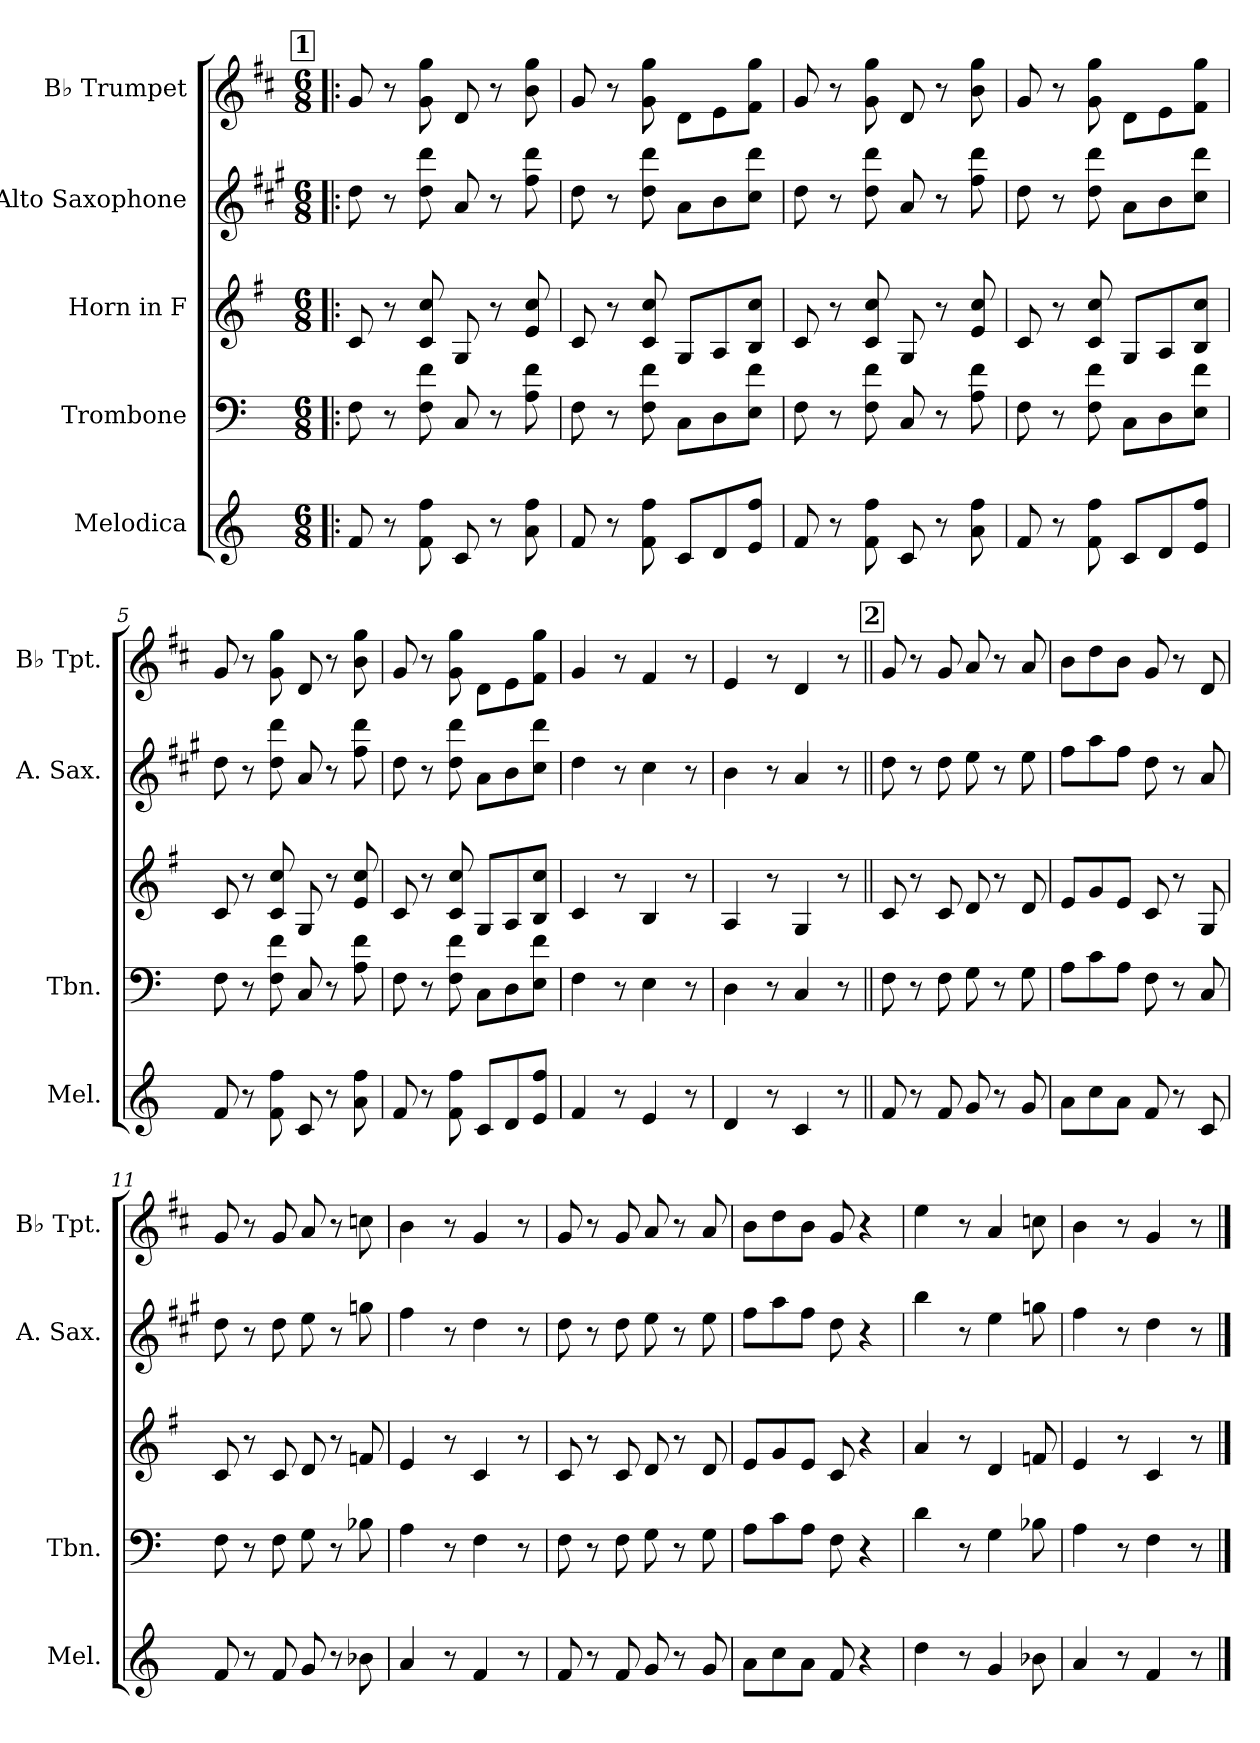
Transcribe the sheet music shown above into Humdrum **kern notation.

**kern	**kern	**kern	**kern	**kern
*part5	*part4	*part3	*part2	*part1
*staff5	*staff4	*staff3	*staff2	*staff1
*I"Melodica	*I"Trombone	*I"Horn in F	*I"Alto Saxophone	*I"B♭ Trumpet
*I'Mel.	*I'Tbn.	*	*I'A. Sax.	*I'B♭ Tpt.
*clefG2	*clefF4	*clefG2	*clefG2	*clefG2
*	*	*ITrd4c7	*ITrd5c9	*ITrd1c2
*k[]	*k[]	*k[]	*k[]	*k[]
*M6/8	*M6/8	*M6/8	*M6/8	*M6/8
!!LO:REH:place=s1:a:B:fs=14:t=1
=1!|:	=1!|:	=1!|:	=1!|:	=1!|:
8f/	8F\	8F/	8f\	8f/
8r	8r	8r	8r	8r
8f\ 8ff\	8F\ 8f\	8F/ 8f/	8f\ 8ff\	8f\ 8ff\
8c/	8C/	8C/	8c/	8c/
8r	8r	8r	8r	8r
8a\ 8ff\	8A\ 8f\	8A/ 8f/	8a\ 8ff\	8a\ 8ff\
=2	=2	=2	=2	=2
8f/	8F\	8F/	8f\	8f/
8r	8r	8r	8r	8r
8f\ 8ff\	8F\ 8f\	8F/ 8f/	8f\ 8ff\	8f\ 8ff\
8c/L	8C\L	8C/L	8c\L	8c\L
8d/	8D\	8D/	8d\	8d\
8e/ 8ff/J	8E\ 8f\J	8E/ 8f/J	8e\ 8ff\J	8e\ 8ff\J
=3	=3	=3	=3	=3
8f/	8F\	8F/	8f\	8f/
8r	8r	8r	8r	8r
8f\ 8ff\	8F\ 8f\	8F/ 8f/	8f\ 8ff\	8f\ 8ff\
8c/	8C/	8C/	8c/	8c/
8r	8r	8r	8r	8r
8a\ 8ff\	8A\ 8f\	8A/ 8f/	8a\ 8ff\	8a\ 8ff\
=4	=4	=4	=4	=4
8f/	8F\	8F/	8f\	8f/
8r	8r	8r	8r	8r
8f\ 8ff\	8F\ 8f\	8F/ 8f/	8f\ 8ff\	8f\ 8ff\
8c/L	8C\L	8C/L	8c\L	8c\L
8d/	8D\	8D/	8d\	8d\
8e/ 8ff/J	8E\ 8f\J	8E/ 8f/J	8e\ 8ff\J	8e\ 8ff\J
!!LO:LB:g=z
=5	=5	=5	=5	=5
8f/	8F\	8F/	8f\	8f/
8r	8r	8r	8r	8r
8f\ 8ff\	8F\ 8f\	8F/ 8f/	8f\ 8ff\	8f\ 8ff\
8c/	8C/	8C/	8c/	8c/
8r	8r	8r	8r	8r
8a\ 8ff\	8A\ 8f\	8A/ 8f/	8a\ 8ff\	8a\ 8ff\
=6	=6	=6	=6	=6
8f/	8F\	8F/	8f\	8f/
8r	8r	8r	8r	8r
8f\ 8ff\	8F\ 8f\	8F/ 8f/	8f\ 8ff\	8f\ 8ff\
8c/L	8C\L	8C/L	8c\L	8c\L
8d/	8D\	8D/	8d\	8d\
8e/ 8ff/J	8E\ 8f\J	8E/ 8f/J	8e\ 8ff\J	8e\ 8ff\J
=7	=7	=7	=7	=7
4f/	4F\	4F/	4f\	4f/
8r	8r	8r	8r	8r
4e/	4E\	4E/	4e\	4e/
8r	8r	8r	8r	8r
=8	=8	=8	=8	=8
4d/	4D\	4D/	4d\	4d/
8r	8r	8r	8r	8r
4c/	4C/	4C/	4c/	4c/
8r	8r	8r	8r	8r
!!LO:REH:place=s1:a:B:fs=14:t=2
=9||	=9||	=9||	=9||	=9||
8f/	8F\	8F/	8f\	8f/
8r	8r	8r	8r	8r
8f/	8F\	8F/	8f\	8f/
8g/	8G\	8G/	8g\	8g/
8r	8r	8r	8r	8r
8g/	8G\	8G/	8g\	8g/
!!LO:PB:g=z
=10	=10	=10	=10	=10
8a\L	8A\L	8A/L	8a\L	8a\L
8cc\	8c\	8c/	8cc\	8cc\
8a\J	8A\J	8A/J	8a\J	8a\J
8f/	8F\	8F/	8f\	8f/
8r	8r	8r	8r	8r
8c/	8C/	8C/	8c/	8c/
=11	=11	=11	=11	=11
8f/	8F\	8F/	8f\	8f/
8r	8r	8r	8r	8r
8f/	8F\	8F/	8f\	8f/
8g/	8G\	8G/	8g\	8g/
8r	8r	8r	8r	8r
8b-X\	8B-X\	8B-X/	8b-X\	8b-X\
=12	=12	=12	=12	=12
4a/	4A\	4A/	4a\	4a\
8r	8r	8r	8r	8r
4f/	4F\	4F/	4f\	4f/
8r	8r	8r	8r	8r
=13	=13	=13	=13	=13
8f/	8F\	8F/	8f\	8f/
8r	8r	8r	8r	8r
8f/	8F\	8F/	8f\	8f/
8g/	8G\	8G/	8g\	8g/
8r	8r	8r	8r	8r
8g/	8G\	8G/	8g\	8g/
=14	=14	=14	=14	=14
8a\L	8A\L	8A/L	8a\L	8a\L
8cc\	8c\	8c/	8cc\	8cc\
8a\J	8A\J	8A/J	8a\J	8a\J
8f/	8F\	8F/	8f\	8f/
4r	4r	4r	4r	4r
!!LO:LB:g=z
=15	=15	=15	=15	=15
4dd\	4d\	4d/	4dd\	4dd\
8r	8r	8r	8r	8r
4g/	4G\	4G/	4g\	4g/
8b-X\	8B-X\	8B-X/	8b-X\	8b-X\
=16	=16	=16	=16	=16
4a/	4A\	4A/	4a\	4a\
8r	8r	8r	8r	8r
4f/	4F\	4F/	4f\	4f/
8r	8r	8r	8r	8r
==	==	==	==	==
*-	*-	*-	*-	*-
